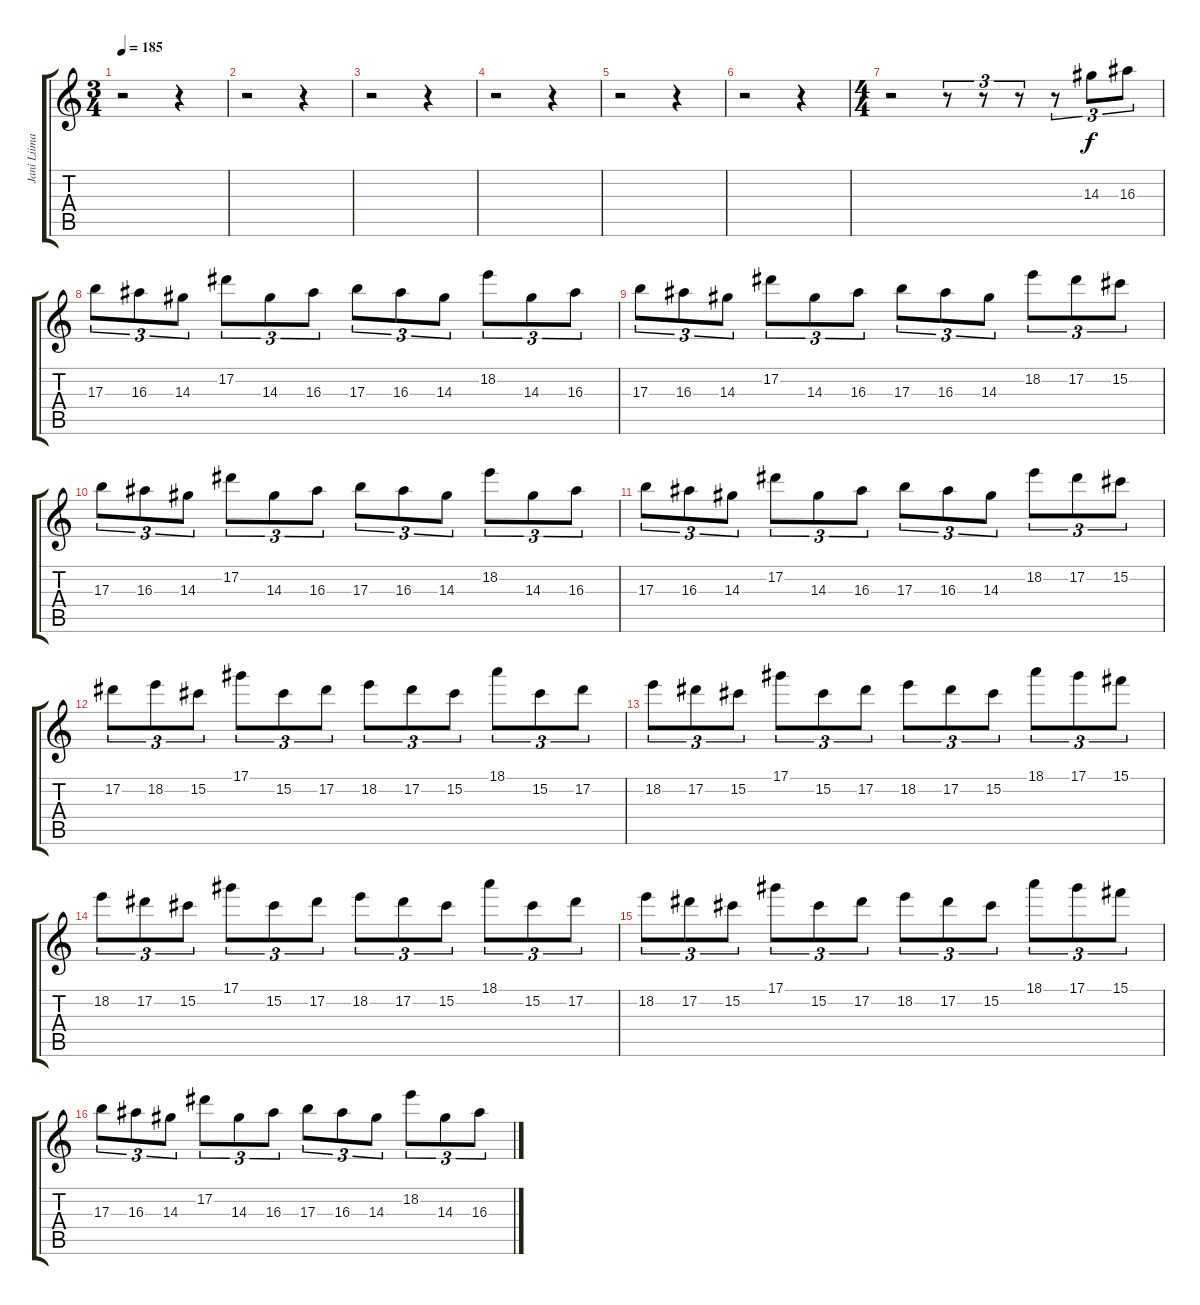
\track ("Jani Liimatainen" "Jani Liima") {instrument distortionguitar}
\staff {score tabs}
\tuning (Eb4 Bb3 Gb3 Db3 Ab2 Eb2) {hide}
\ts (3 4)
\tempo 185
\clef g2
\ks c
r.2{dy f} r.4 |
r.2 r.4 |
r.2 r.4 |
r.2 r.4 |
r.2 r.4 |
r.2 r.4 |
\ts (4 4)
r.2 r.8{tu (3 2)} r.8{tu (3 2)} r.8{tu (3 2)} r.8{tu (3 2)} 14.3.8{tu (3 2)} 16.3.8{tu (3 2)} |
17.3.8{tu (3 2)} 16.3.8{tu (3 2)} 14.3.8{tu (3 2)} 17.2.8{tu (3 2)} 14.3.8{tu (3 2)} 16.3.8{tu (3 2)} 17.3.8{tu (3 2)} 16.3.8{tu (3 2)} 14.3.8{tu (3 2)} 18.2.8{tu (3 2)} 14.3.8{tu (3 2)} 16.3.8{tu (3 2)} |
17.3.8{tu (3 2)} 16.3.8{tu (3 2)} 14.3.8{tu (3 2)} 17.2.8{tu (3 2)} 14.3.8{tu (3 2)} 16.3.8{tu (3 2)} 17.3.8{tu (3 2)} 16.3.8{tu (3 2)} 14.3.8{tu (3 2)} 18.2.8{tu (3 2)} 17.2.8{tu (3 2)} 15.2.8{tu (3 2)} |
17.3.8{tu (3 2)} 16.3.8{tu (3 2)} 14.3.8{tu (3 2)} 17.2.8{tu (3 2)} 14.3.8{tu (3 2)} 16.3.8{tu (3 2)} 17.3.8{tu (3 2)} 16.3.8{tu (3 2)} 14.3.8{tu (3 2)} 18.2.8{tu (3 2)} 14.3.8{tu (3 2)} 16.3.8{tu (3 2)} |
17.3.8{tu (3 2)} 16.3.8{tu (3 2)} 14.3.8{tu (3 2)} 17.2.8{tu (3 2)} 14.3.8{tu (3 2)} 16.3.8{tu (3 2)} 17.3.8{tu (3 2)} 16.3.8{tu (3 2)} 14.3.8{tu (3 2)} 18.2.8{tu (3 2)} 17.2.8{tu (3 2)} 15.2.8{tu (3 2)} |
17.2.8{tu (3 2)} 18.2.8{tu (3 2)} 15.2.8{tu (3 2)} 17.1.8{tu (3 2)} 15.2.8{tu (3 2)} 17.2.8{tu (3 2)} 18.2.8{tu (3 2)} 17.2.8{tu (3 2)} 15.2.8{tu (3 2)} 18.1.8{tu (3 2)} 15.2.8{tu (3 2)} 17.2.8{tu (3 2)} |
18.2.8{tu (3 2)} 17.2.8{tu (3 2)} 15.2.8{tu (3 2)} 17.1.8{tu (3 2)} 15.2.8{tu (3 2)} 17.2.8{tu (3 2)} 18.2.8{tu (3 2)} 17.2.8{tu (3 2)} 15.2.8{tu (3 2)} 18.1.8{tu (3 2)} 17.1.8{tu (3 2)} 15.1.8{tu (3 2)} |
18.2.8{tu (3 2)} 17.2.8{tu (3 2)} 15.2.8{tu (3 2)} 17.1.8{tu (3 2)} 15.2.8{tu (3 2)} 17.2.8{tu (3 2)} 18.2.8{tu (3 2)} 17.2.8{tu (3 2)} 15.2.8{tu (3 2)} 18.1.8{tu (3 2)} 15.2.8{tu (3 2)} 17.2.8{tu (3 2)} |
18.2.8{tu (3 2)} 17.2.8{tu (3 2)} 15.2.8{tu (3 2)} 17.1.8{tu (3 2)} 15.2.8{tu (3 2)} 17.2.8{tu (3 2)} 18.2.8{tu (3 2)} 17.2.8{tu (3 2)} 15.2.8{tu (3 2)} 18.1.8{tu (3 2)} 17.1.8{tu (3 2)} 15.1.8{tu (3 2)} |
17.3.8{tu (3 2)} 16.3.8{tu (3 2)} 14.3.8{tu (3 2)} 17.2.8{tu (3 2)} 14.3.8{tu (3 2)} 16.3.8{tu (3 2)} 17.3.8{tu (3 2)} 16.3.8{tu (3 2)} 14.3.8{tu (3 2)} 18.2.8{tu (3 2)} 14.3.8{tu (3 2)} 16.3.8{tu (3 2)}
